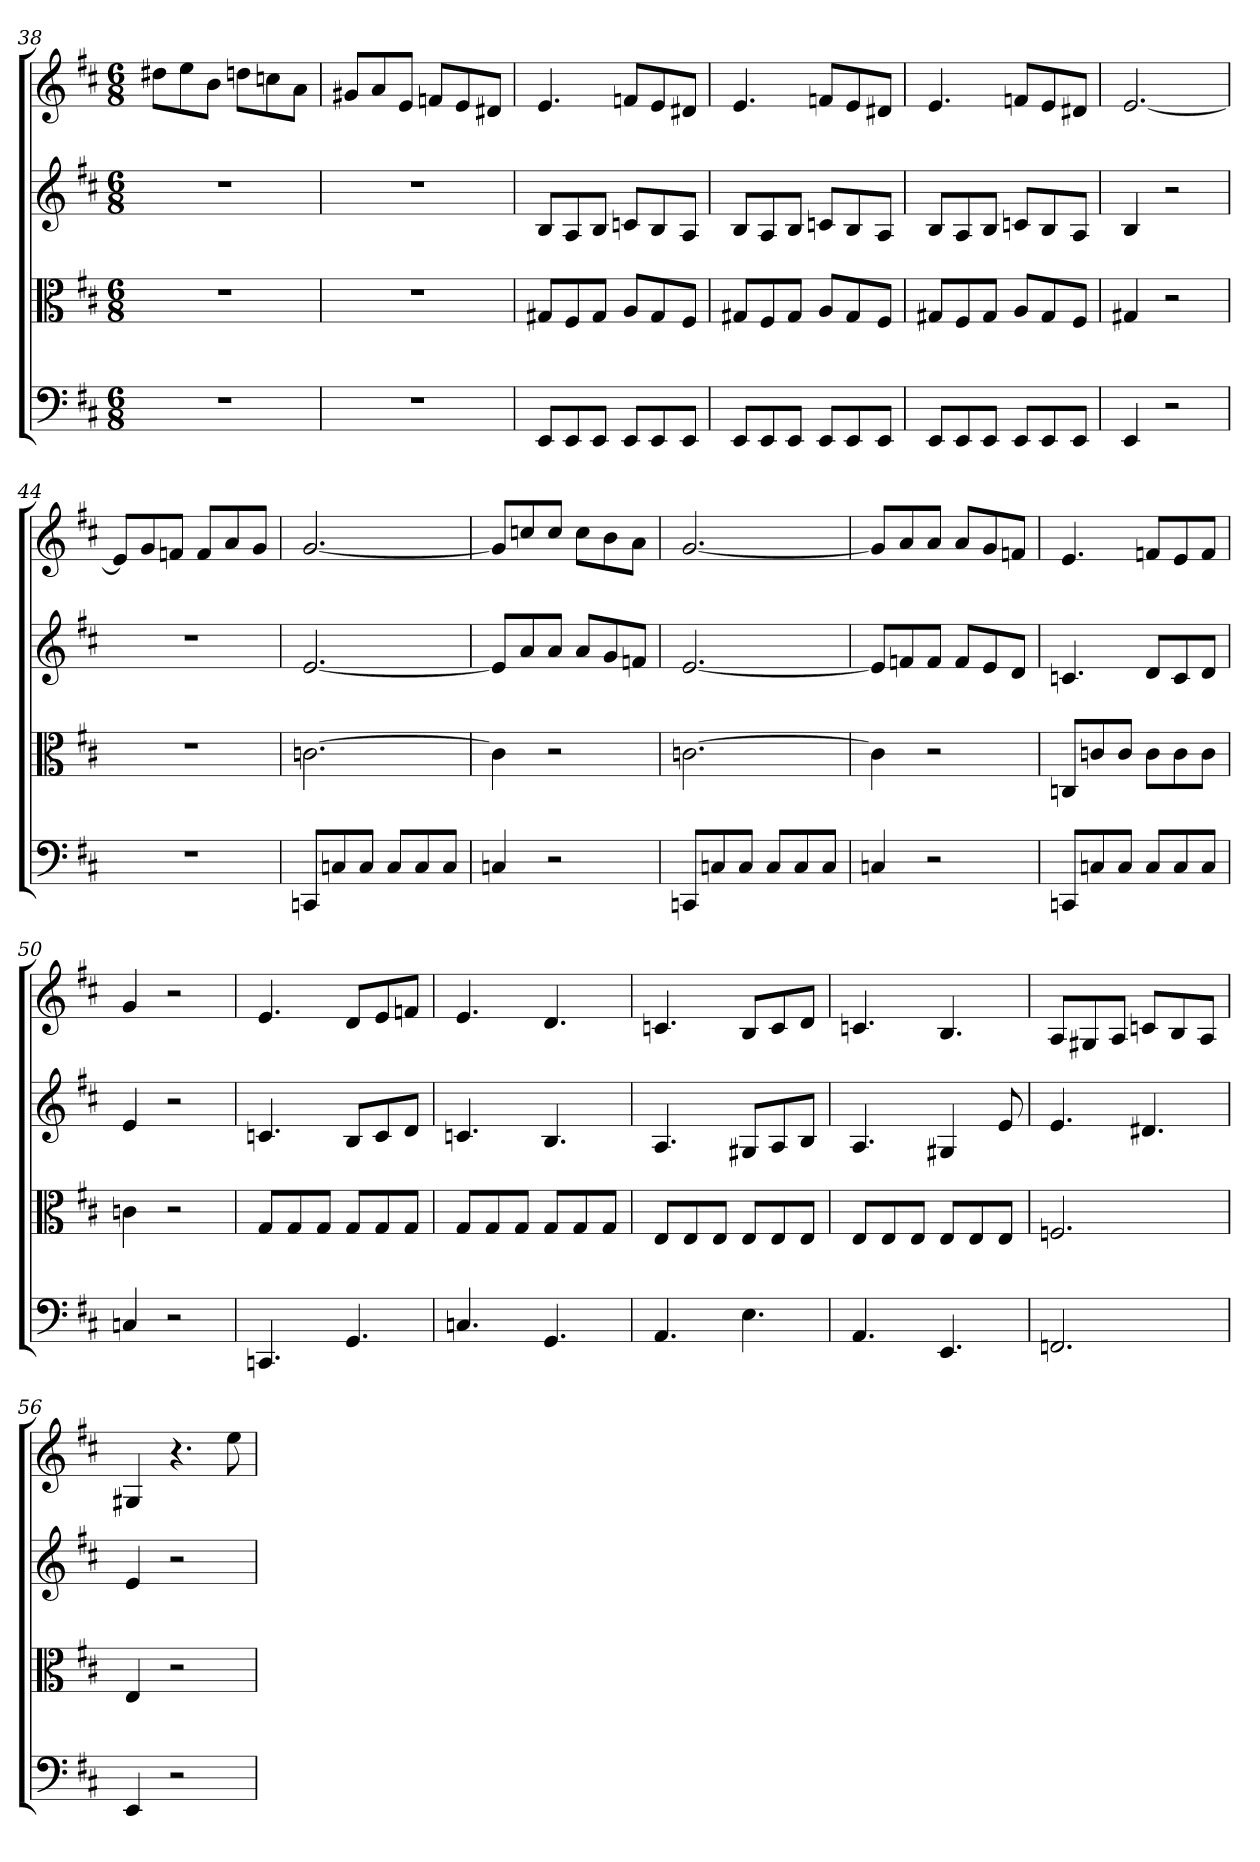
**kern	**kern	**kern	**kern
*part4	*part3	*part2	*part1
*staff4	*staff3	*staff2	*staff1
*clefF4	*clefC3	*	*
*k[f#c#]	*k[f#c#]	*k[f#c#]	*k[f#c#]
*D:	*D:	*D:	*D:
*M6/8	*M6/8	*M6/8	*M6/8
=38	=38	=38	=38
2.r	2.r	2.r	8dd#XL
.	.	.	8ee
.	.	.	8bJ
.	.	.	8ddnL
.	.	.	8ccn
.	.	.	8aJ
=39	=39	=39	=39
2.r	2.r	2.r	8g#XL
.	.	.	8a
.	.	.	8eJ
.	.	.	8fnL
.	.	.	8e
.	.	.	8d#XJ
=40	=40	=40	=40
8EE/L	8G#X/L	8BL	4.e
8EE/	8F#/	8A	.
8EE/J	8G#/J	8BJ	.
8EE/L	8A/L	8cnL	8fnL
8EE/	8G#/	8B	8e
8EE/J	8F#/J	8AJ	8d#XJ
=41	=41	=41	=41
8EE/L	8G#X/L	8BL	4.e
8EE/	8F#/	8A	.
8EE/J	8G#/J	8BJ	.
8EE/L	8A/L	8cnL	8fnL
8EE/	8G#/	8B	8e
8EE/J	8F#/J	8AJ	8d#XJ
=42	=42	=42	=42
8EE/L	8G#X/L	8BL	4.e
8EE/	8F#/	8A	.
8EE/J	8G#/J	8BJ	.
8EE/L	8A/L	8cnL	8fnL
8EE/	8G#/	8B	8e
8EE/J	8F#/J	8AJ	8d#XJ
=43	=43	=43	=43
4EE	4G#X	4B	[2.e
2r	2r	2r	.
=44	=44	=44	=44
2.r	2.r	2.r	8eL]
.	.	.	8g
.	.	.	8fnJ
.	.	.	8fL
.	.	.	8a
.	.	.	8gJ
=45	=45	=45	=45
8CCn/L	[2.cn	[2.e	[2.g
8Cn/	.	.	.
8C/J	.	.	.
8C/L	.	.	.
8C/	.	.	.
8C/J	.	.	.
=46	=46	=46	=46
4Cn	4c]	8eL]	8gL]
.	.	8a	8ccn
2r	2r	8aJ	8ccJ
.	.	8aL	8ccL
.	.	8g	8b
.	.	8fnJ	8aJ
=47	=47	=47	=47
8CCn/L	[2.cn	[2.e	[2.g
8Cn/	.	.	.
8C/J	.	.	.
8C/L	.	.	.
8C/	.	.	.
8C/J	.	.	.
=48	=48	=48	=48
4Cn	4c]	8eL]	8gL]
.	.	8fn	8a
2r	2r	8fJ	8aJ
.	.	8fL	8aL
.	.	8e	8g
.	.	8dJ	8fnJ
=49	=49	=49	=49
8CCn/L	8Cn/L	4.cn	4.e
8Cn/	8cn/	.	.
8C/J	8c/J	.	.
8C/L	8c\L	8dL	8fnL
8C/	8c\	8c	8e
8C/J	8c\J	8dJ	8fJ
=50	=50	=50	=50
4Cn	4cn	4e	4g
2r	2r	2r	2r
=51	=51	=51	=51
4.CCn	8G/L	4.cn	4.e
.	8G/	.	.
.	8G/J	.	.
4.GG	8G/L	8BL	8dL
.	8G/	8c	8e
.	8G/J	8dJ	8fnJ
=52	=52	=52	=52
4.Cn	8G/L	4.cn	4.e
.	8G/	.	.
.	8G/J	.	.
4.GG	8G/L	4.B	4.d
.	8G/	.	.
.	8G/J	.	.
=53	=53	=53	=53
4.AA	8E/L	4.A	4.cn
.	8E/	.	.
.	8E/J	.	.
4.E	8E/L	8G#XL	8BL
.	8E/	8A	8c
.	8E/J	8BJ	8dJ
=54	=54	=54	=54
4.AA	8E/L	4.A	4.cn
.	8E/	.	.
.	8E/J	.	.
4.EE	8E/L	4G#X	4.B
.	8E/	.	.
.	8E/J	8e	.
=55	=55	=55	=55
2.FFn	2.Fn	4.e	8AL
.	.	.	8G#X
.	.	.	8AJ
.	.	4.d#X	8cnL
.	.	.	8B
.	.	.	8AJ
=56	=56	=56	=56
4EE	4E	4e	4G#X
2r	2r	2r	4.r
.	.	.	8ee
=	=	=	=
*-	*-	*-	*-
